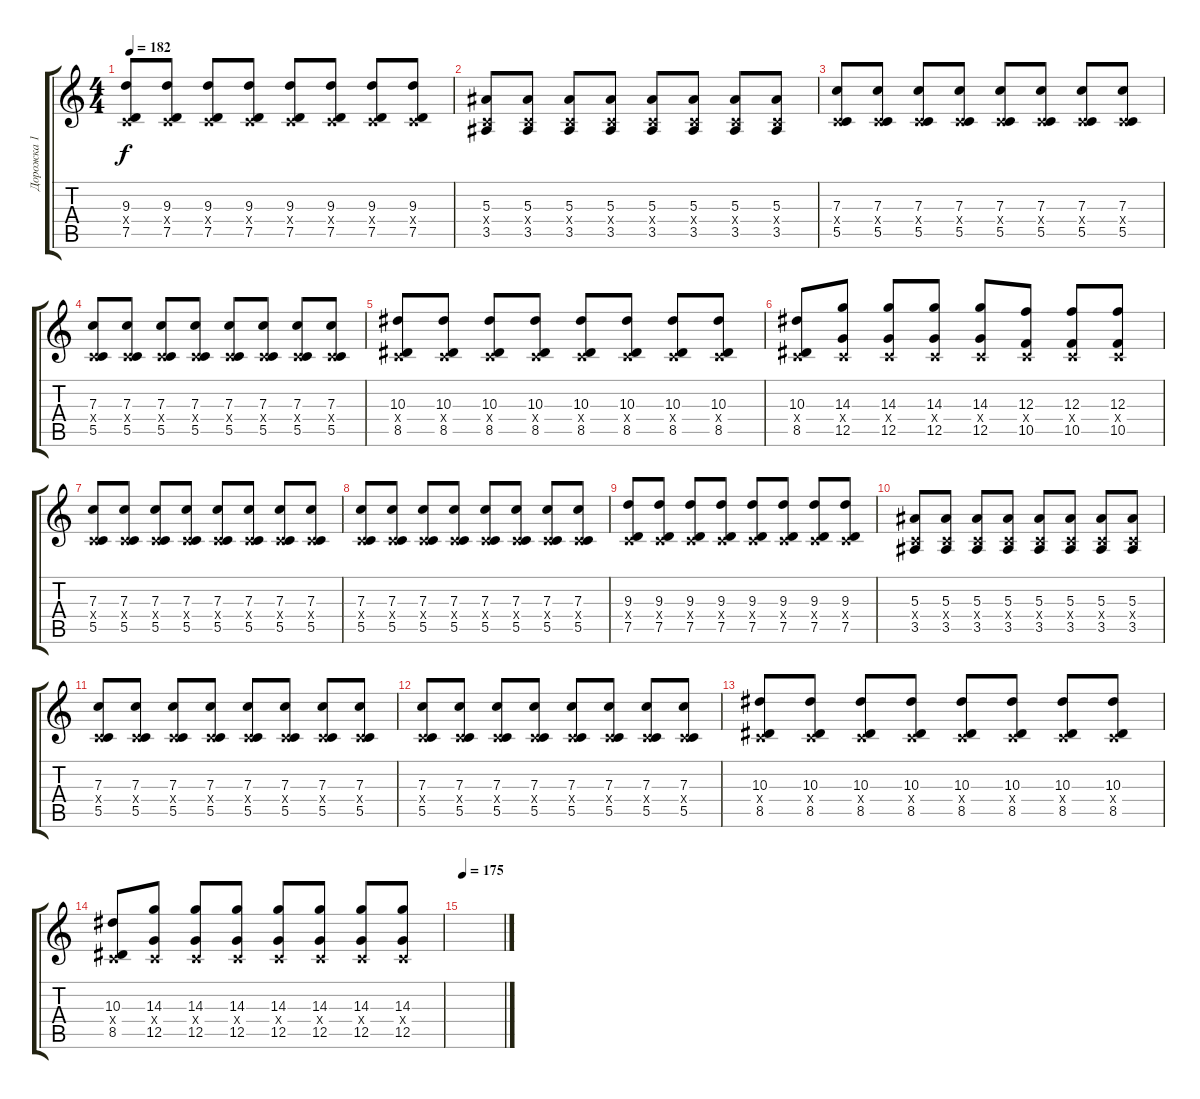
\track ("Дорожка 1" "Дорожка 1") {instrument distortionguitar}
\staff {score tabs}
\tuning (D4 A3 F3 C3 G2 C2) {hide}
\ts (4 4)
\tempo 182
\clef g2
\ks c
(9.3 0.4{x} 7.5).8{dy f} (9.3 0.4{x} 7.5).8 (9.3 0.4{x} 7.5).8 (9.3 0.4{x} 7.5).8 (9.3 0.4{x} 7.5).8 (9.3 0.4{x} 7.5).8 (9.3 0.4{x} 7.5).8 (9.3 0.4{x} 7.5).8 |
(5.3 0.4{x} 3.5).8 (5.3 0.4{x} 3.5).8 (5.3 0.4{x} 3.5).8 (5.3 0.4{x} 3.5).8 (5.3 0.4{x} 3.5).8 (5.3 0.4{x} 3.5).8 (5.3 0.4{x} 3.5).8 (5.3 0.4{x} 3.5).8 |
(7.3 0.4{x} 5.5).8 (7.3 0.4{x} 5.5).8 (7.3 0.4{x} 5.5).8 (7.3 0.4{x} 5.5).8 (7.3 0.4{x} 5.5).8 (7.3 0.4{x} 5.5).8 (7.3 0.4{x} 5.5).8 (7.3 0.4{x} 5.5).8 |
(7.3 0.4{x} 5.5).8 (7.3 0.4{x} 5.5).8 (7.3 0.4{x} 5.5).8 (7.3 0.4{x} 5.5).8 (7.3 0.4{x} 5.5).8 (7.3 0.4{x} 5.5).8 (7.3 0.4{x} 5.5).8 (7.3 0.4{x} 5.5).8 |
(10.3 0.4{x} 8.5).8 (10.3 0.4{x} 8.5).8 (10.3 0.4{x} 8.5).8 (10.3 0.4{x} 8.5).8 (10.3 0.4{x} 8.5).8 (10.3 0.4{x} 8.5).8 (10.3 0.4{x} 8.5).8 (10.3 0.4{x} 8.5).8 |
(10.3 0.4{x} 8.5).8 (14.3 0.4{x} 12.5).8 (14.3 0.4{x} 12.5).8 (14.3 0.4{x} 12.5).8 (14.3 0.4{x} 12.5).8 (12.3 0.4{x} 10.5).8 (12.3 0.4{x} 10.5).8 (12.3 0.4{x} 10.5).8 |
(7.3 0.4{x} 5.5).8 (7.3 0.4{x} 5.5).8 (7.3 0.4{x} 5.5).8 (7.3 0.4{x} 5.5).8 (7.3 0.4{x} 5.5).8 (7.3 0.4{x} 5.5).8 (7.3 0.4{x} 5.5).8 (7.3 0.4{x} 5.5).8 |
(7.3 0.4{x} 5.5).8 (7.3 0.4{x} 5.5).8 (7.3 0.4{x} 5.5).8 (7.3 0.4{x} 5.5).8 (7.3 0.4{x} 5.5).8 (7.3 0.4{x} 5.5).8 (7.3 0.4{x} 5.5).8 (7.3 0.4{x} 5.5).8 |
(9.3 0.4{x} 7.5).8 (9.3 0.4{x} 7.5).8 (9.3 0.4{x} 7.5).8 (9.3 0.4{x} 7.5).8 (9.3 0.4{x} 7.5).8 (9.3 0.4{x} 7.5).8 (9.3 0.4{x} 7.5).8 (9.3 0.4{x} 7.5).8 |
(5.3 0.4{x} 3.5).8 (5.3 0.4{x} 3.5).8 (5.3 0.4{x} 3.5).8 (5.3 0.4{x} 3.5).8 (5.3 0.4{x} 3.5).8 (5.3 0.4{x} 3.5).8 (5.3 0.4{x} 3.5).8 (5.3 0.4{x} 3.5).8 |
(7.3 0.4{x} 5.5).8 (7.3 0.4{x} 5.5).8 (7.3 0.4{x} 5.5).8 (7.3 0.4{x} 5.5).8 (7.3 0.4{x} 5.5).8 (7.3 0.4{x} 5.5).8 (7.3 0.4{x} 5.5).8 (7.3 0.4{x} 5.5).8 |
(7.3 0.4{x} 5.5).8 (7.3 0.4{x} 5.5).8 (7.3 0.4{x} 5.5).8 (7.3 0.4{x} 5.5).8 (7.3 0.4{x} 5.5).8 (7.3 0.4{x} 5.5).8 (7.3 0.4{x} 5.5).8 (7.3 0.4{x} 5.5).8 |
(10.3 0.4{x} 8.5).8 (10.3 0.4{x} 8.5).8 (10.3 0.4{x} 8.5).8 (10.3 0.4{x} 8.5).8 (10.3 0.4{x} 8.5).8 (10.3 0.4{x} 8.5).8 (10.3 0.4{x} 8.5).8 (10.3 0.4{x} 8.5).8 |
(10.3 0.4{x} 8.5).8 (14.3 0.4{x} 12.5).8 (14.3 0.4{x} 12.5).8 (14.3 0.4{x} 12.5).8 (14.3 0.4{x} 12.5).8 (14.3 0.4{x} 12.5).8 (14.3 0.4{x} 12.5).8 (14.3 0.4{x} 12.5).8 |
\tempo 175
